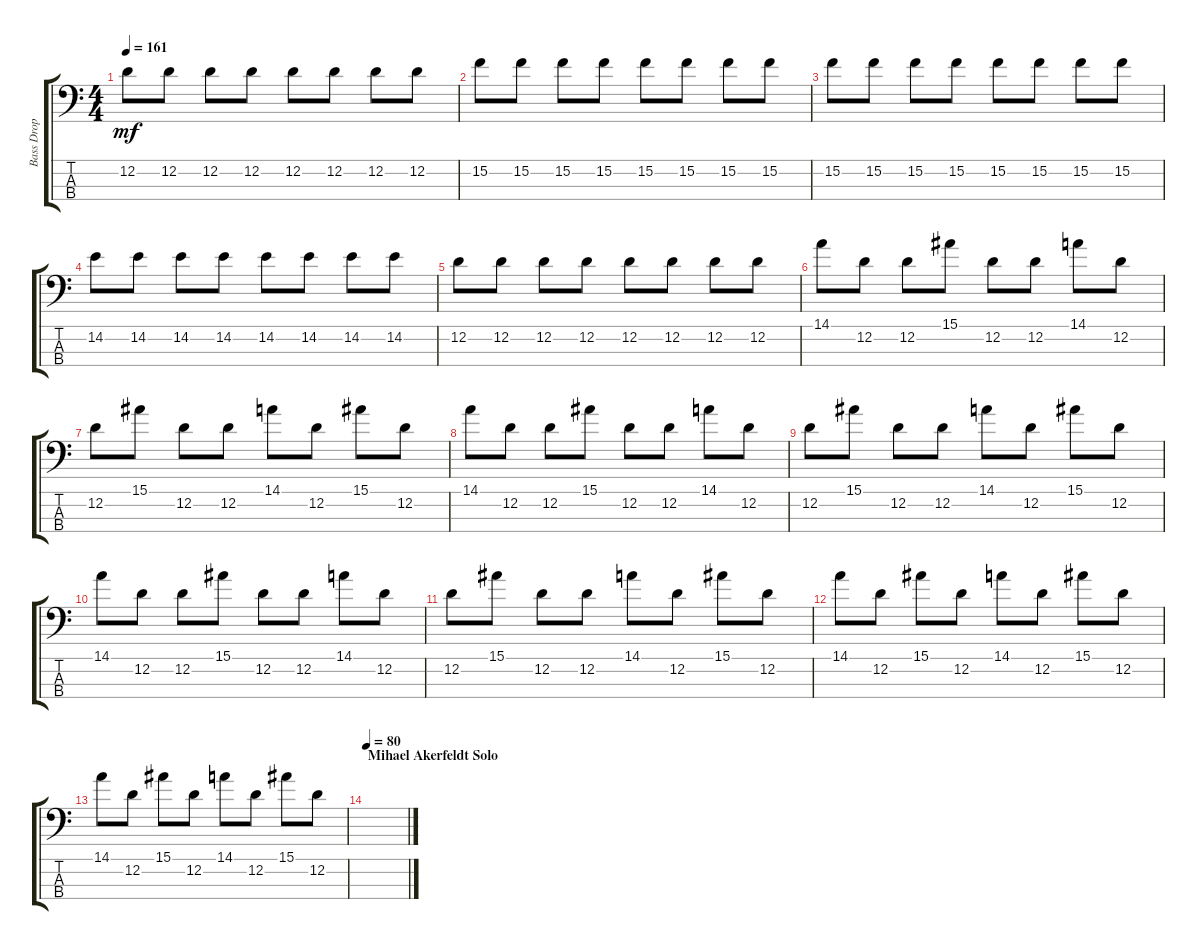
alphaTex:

\track ("Bass Drop D" "Bass Drop ") {instrument electricbassfinger}
\staff {score tabs}
\tuning (G2 D2 A1 D1) {hide}
\ts (4 4)
\tempo 161
\clef f4
\ks c
12.2.8{dy mf} 12.2.8 12.2.8 12.2.8 12.2.8 12.2.8 12.2.8 12.2.8 |
15.2.8 15.2.8 15.2.8 15.2.8 15.2.8 15.2.8 15.2.8 15.2.8 |
15.2.8 15.2.8 15.2.8 15.2.8 15.2.8 15.2.8 15.2.8 15.2.8 |
14.2.8 14.2.8 14.2.8 14.2.8 14.2.8 14.2.8 14.2.8 14.2.8 |
12.2.8 12.2.8 12.2.8 12.2.8 12.2.8 12.2.8 12.2.8 12.2.8 |
14.1.8 12.2.8 12.2.8 15.1.8 12.2.8 12.2.8 14.1.8 12.2.8 |
12.2.8 15.1.8 12.2.8 12.2.8 14.1.8 12.2.8 15.1.8 12.2.8 |
14.1.8 12.2.8 12.2.8 15.1.8 12.2.8 12.2.8 14.1.8 12.2.8 |
12.2.8 15.1.8 12.2.8 12.2.8 14.1.8 12.2.8 15.1.8 12.2.8 |
14.1.8 12.2.8 12.2.8 15.1.8 12.2.8 12.2.8 14.1.8 12.2.8 |
12.2.8 15.1.8 12.2.8 12.2.8 14.1.8 12.2.8 15.1.8 12.2.8 |
14.1.8 12.2.8 15.1.8 12.2.8 14.1.8 12.2.8 15.1.8 12.2.8 |
14.1.8 12.2.8 15.1.8 12.2.8 14.1.8 12.2.8 15.1.8 12.2.8 |
\section ("" "Mihael Akerfeldt Solo")
\tempo 80
